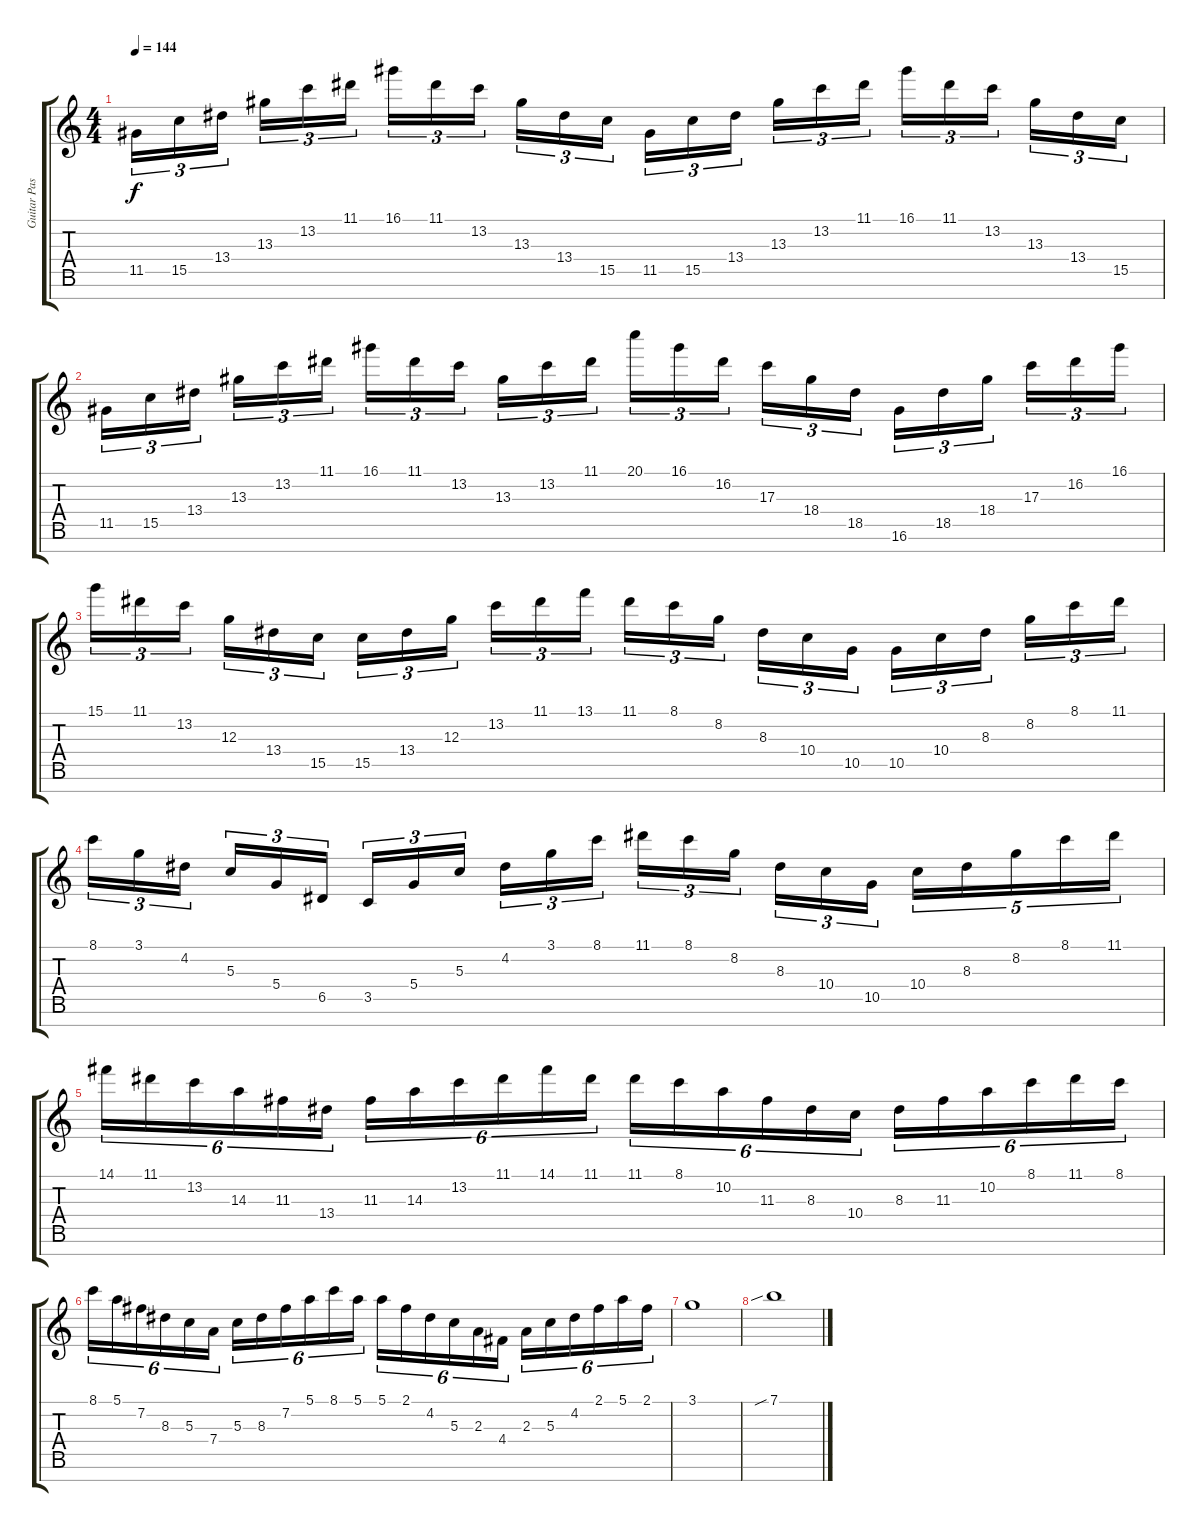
\track ("Guitar Passamani" "Guitar Pas") {instrument distortionguitar}
\staff {score tabs}
\tuning (E4 B3 G3 D3 A2 E2 B1) {hide}
\ts (4 4)
\tempo 144
\clef g2
\ks c
11.5.16{tu (3 2) dy f} 15.5.16{tu (3 2)} 13.4.16{tu (3 2)} 13.3.16{tu (3 2)} 13.2.16{tu (3 2)} 11.1.16{tu (3 2)} 16.1.16{tu (3 2)} 11.1.16{tu (3 2)} 13.2.16{tu (3 2)} 13.3.16{tu (3 2)} 13.4.16{tu (3 2)} 15.5.16{tu (3 2)} 11.5.16{tu (3 2)} 15.5.16{tu (3 2)} 13.4.16{tu (3 2)} 13.3.16{tu (3 2)} 13.2.16{tu (3 2)} 11.1.16{tu (3 2)} 16.1.16{tu (3 2)} 11.1.16{tu (3 2)} 13.2.16{tu (3 2)} 13.3.16{tu (3 2)} 13.4.16{tu (3 2)} 15.5.16{tu (3 2)} |
11.5.16{tu (3 2)} 15.5.16{tu (3 2)} 13.4.16{tu (3 2)} 13.3.16{tu (3 2)} 13.2.16{tu (3 2)} 11.1.16{tu (3 2)} 16.1.16{tu (3 2)} 11.1.16{tu (3 2)} 13.2.16{tu (3 2)} 13.3.16{tu (3 2)} 13.2.16{tu (3 2)} 11.1.16{tu (3 2)} 20.1.16{tu (3 2)} 16.1.16{tu (3 2)} 16.2.16{tu (3 2)} 17.3.16{tu (3 2)} 18.4.16{tu (3 2)} 18.5.16{tu (3 2)} 16.6.16{tu (3 2)} 18.5.16{tu (3 2)} 18.4.16{tu (3 2)} 17.3.16{tu (3 2)} 16.2.16{tu (3 2)} 16.1.16{tu (3 2)} |
15.1.16{tu (3 2)} 11.1.16{tu (3 2)} 13.2.16{tu (3 2)} 12.3.16{tu (3 2)} 13.4.16{tu (3 2)} 15.5.16{tu (3 2)} 15.5.16{tu (3 2)} 13.4.16{tu (3 2)} 12.3.16{tu (3 2)} 13.2.16{tu (3 2)} 11.1.16{tu (3 2)} 13.1.16{tu (3 2)} 11.1.16{tu (3 2)} 8.1.16{tu (3 2)} 8.2.16{tu (3 2)} 8.3.16{tu (3 2)} 10.4.16{tu (3 2)} 10.5.16{tu (3 2)} 10.5.16{tu (3 2)} 10.4.16{tu (3 2)} 8.3.16{tu (3 2)} 8.2.16{tu (3 2)} 8.1.16{tu (3 2)} 11.1.16{tu (3 2)} |
8.1.16{tu (3 2)} 3.1.16{tu (3 2)} 4.2.16{tu (3 2)} 5.3.16{tu (3 2)} 5.4.16{tu (3 2)} 6.5.16{tu (3 2)} 3.5.16{tu (3 2)} 5.4.16{tu (3 2)} 5.3.16{tu (3 2)} 4.2.16{tu (3 2)} 3.1.16{tu (3 2)} 8.1.16{tu (3 2)} 11.1.16{tu (3 2)} 8.1.16{tu (3 2)} 8.2.16{tu (3 2)} 8.3.16{tu (3 2)} 10.4.16{tu (3 2)} 10.5.16{tu (3 2)} 10.4.16{tu (5 4)} 8.3.16{tu (5 4)} 8.2.16{tu (5 4)} 8.1.16{tu (5 4)} 11.1.16{tu (5 4)} |
14.1.16{tu (6 4)} 11.1.16{tu (6 4)} 13.2.16{tu (6 4)} 14.3.16{tu (6 4)} 11.3.16{tu (6 4)} 13.4.16{tu (6 4)} 11.3.16{tu (6 4)} 14.3.16{tu (6 4)} 13.2.16{tu (6 4)} 11.1.16{tu (6 4)} 14.1.16{tu (6 4)} 11.1.16{tu (6 4)} 11.1.16{tu (6 4)} 8.1.16{tu (6 4)} 10.2.16{tu (6 4)} 11.3.16{tu (6 4)} 8.3.16{tu (6 4)} 10.4.16{tu (6 4)} 8.3.16{tu (6 4)} 11.3.16{tu (6 4)} 10.2.16{tu (6 4)} 8.1.16{tu (6 4)} 11.1.16{tu (6 4)} 8.1.16{tu (6 4)} |
8.1.16{tu (6 4)} 5.1.16{tu (6 4)} 7.2.16{tu (6 4)} 8.3.16{tu (6 4)} 5.3.16{tu (6 4)} 7.4.16{tu (6 4)} 5.3.16{tu (6 4)} 8.3.16{tu (6 4)} 7.2.16{tu (6 4)} 5.1.16{tu (6 4)} 8.1.16{tu (6 4)} 5.1.16{tu (6 4)} 5.1.16{tu (6 4)} 2.1.16{tu (6 4)} 4.2.16{tu (6 4)} 5.3.16{tu (6 4)} 2.3.16{tu (6 4)} 4.4.16{tu (6 4)} 2.3.16{tu (6 4)} 5.3.16{tu (6 4)} 4.2.16{tu (6 4)} 2.1.16{tu (6 4)} 5.1.16{tu (6 4)} 2.1.16{tu (6 4)} |
3.1.1 |
7.1{sib}.1
